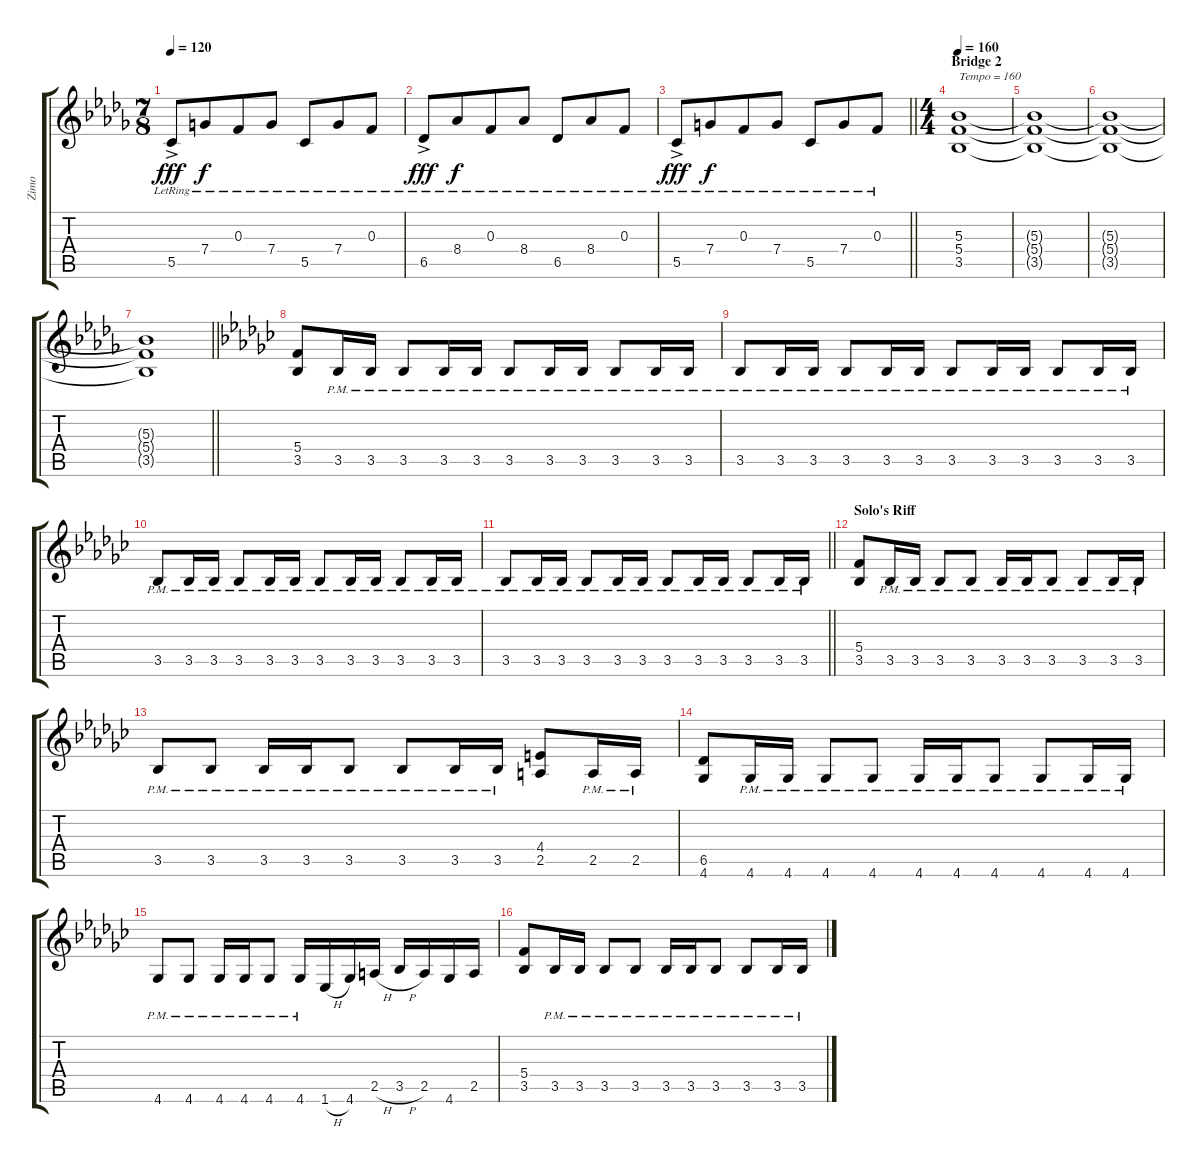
\track ("Zimo" "Zimo") {instrument distortionguitar}
\staff {score tabs}
\tuning (D4 A3 F3 C3 G2 D2) {hide}
\ts (7 8)
\tempo 120
\clef g2
\ks bbminor
5.5{ac lr}.8{dy fff instrument electricguitarjazz} 7.4{lr}.8{dy f} 0.3{lr}.8 7.4{lr}.8 5.5{lr}.8 7.4{lr}.8 0.3{lr}.8 |
6.5{ac lr}.8{dy fff instrument electricguitarjazz} 8.4{lr}.8{dy f} 0.3{lr}.8 8.4{lr}.8 6.5{lr}.8 8.4{lr}.8 0.3{lr}.8 |
\barLineRight lightlight
5.5{ac lr}.8{dy fff instrument electricguitarjazz} 7.4{lr}.8{dy f} 0.3{lr}.8 7.4{lr}.8 5.5{lr}.8 7.4{lr}.8 0.3{lr}.8 |
\ts (4 4)
\section ("" "Bridge 2")
\tempo 160
(5.3 5.4 3.5).1{txt "Tempo = 160" instrument distortionguitar} |
(5.3{t} 5.4{t} 3.5{t}).1 |
(5.3{t} 5.4{t} 3.5{t}).1 |
\barLineRight lightlight
(5.3{t} 5.4{t} 3.5{t}).1 |
\ks ebminor
(5.4 3.5).8 3.5{pm}.16 3.5{pm}.16 3.5{pm}.8 3.5{pm}.16 3.5{pm}.16 3.5{pm}.8 3.5{pm}.16 3.5{pm}.16 3.5{pm}.8 3.5{pm}.16 3.5{pm}.16 |
3.5{pm}.8 3.5{pm}.16 3.5{pm}.16 3.5{pm}.8 3.5{pm}.16 3.5{pm}.16 3.5{pm}.8 3.5{pm}.16 3.5{pm}.16 3.5{pm}.8 3.5{pm}.16 3.5{pm}.16 |
3.5{pm}.8 3.5{pm}.16 3.5{pm}.16 3.5{pm}.8 3.5{pm}.16 3.5{pm}.16 3.5{pm}.8 3.5{pm}.16 3.5{pm}.16 3.5{pm}.8 3.5{pm}.16 3.5{pm}.16 |
\barLineRight lightlight
3.5{pm}.8 3.5{pm}.16 3.5{pm}.16 3.5{pm}.8 3.5{pm}.16 3.5{pm}.16 3.5{pm}.8 3.5{pm}.16 3.5{pm}.16 3.5{pm}.8 3.5{pm}.16 3.5{pm}.16 |
\section ("" "Solo's Riff")
(5.4 3.5).8 3.5{pm}.16 3.5{pm}.16 3.5{pm}.8 3.5{pm}.8 3.5{pm}.16 3.5{pm}.16 3.5{pm}.8 3.5{pm}.8 3.5{pm}.16 3.5{pm}.16 |
3.5{pm}.8 3.5{pm}.8 3.5{pm}.16 3.5{pm}.16 3.5{pm}.8 3.5{pm}.8 3.5{pm}.16 3.5{pm}.16 (4.4 2.5).8 2.5{pm}.16 2.5{pm}.16 |
(6.5 4.6).8 4.6{pm}.16 4.6{pm}.16 4.6{pm}.8 4.6{pm}.8 4.6{pm}.16 4.6{pm}.16 4.6{pm}.8 4.6{pm}.8 4.6{pm}.16 4.6{pm}.16 |
4.6{pm}.8 4.6{pm}.8 4.6{pm}.16 4.6{pm}.16 4.6{pm}.8 4.6{pm}.16 1.6{h}.16 4.6.16 2.5{h}.16 3.5{h}.16 2.5.16 4.6.16 2.5.16 |
(5.4 3.5).8 3.5{pm}.16 3.5{pm}.16 3.5{pm}.8 3.5{pm}.8 3.5{pm}.16 3.5{pm}.16 3.5{pm}.8 3.5{pm}.8 3.5{pm}.16 3.5{pm}.16
